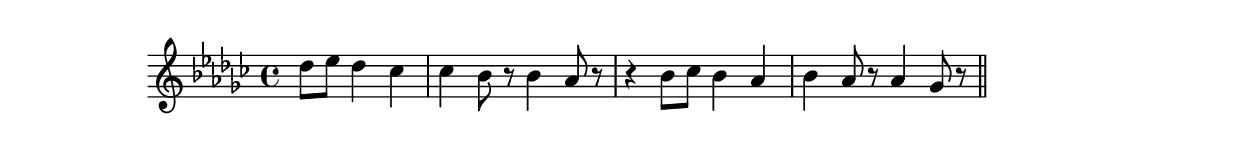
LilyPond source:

\version "2.19.49"
%{\header {
  composer = "B. Crowell"
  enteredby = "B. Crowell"
}%}
\score{{\key ges \major
\time 4/4
%{\tempo 4=100
%}\transpose g ges {\relative d'' {
  \partial 4*3
  d8 e d4 c | c4 b8 r b4 a8 r | r4 b8 c b4 a | b4 a8 r a4 g8 r
  \bar "||"
}}

}}